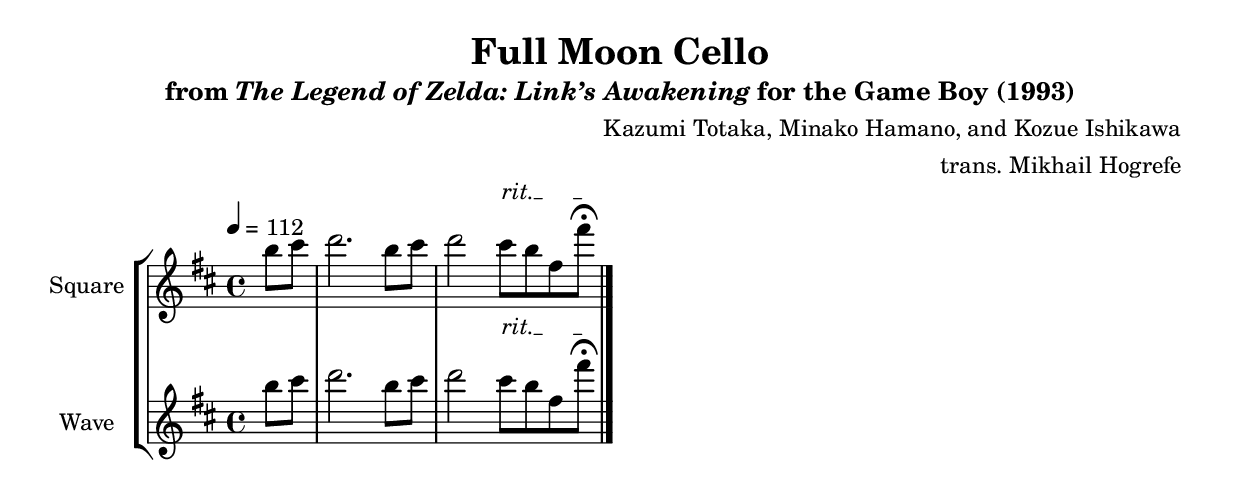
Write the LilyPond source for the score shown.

\version "2.24.3"

\book {
    \header {
        title = "Full Moon Cello"
        subtitle = \markup { "from" {\italic "The Legend of Zelda: Link’s Awakening"} "for the Game Boy (1993)" }
        composer = "Kazumi Totaka, Minako Hamano, and Kozue Ishikawa"
        arranger = "trans. Mikhail Hogrefe"
    }

    \score {
        {
            \new StaffGroup <<
                \new Staff \relative c''' {
                    \set Staff.instrumentName = "Square"
                    \set Staff.shortInstrumentName = "S."
\key b \minor
\tempo 4 = 112
\partial 4 b8 cis |
d2. b8 cis |
\override TextSpanner.bound-details.left.text = "rit."
d2 cis8\startTextSpan b fis fis'\stopTextSpan\fermata |
\bar "|."
                }

                \new Staff \relative c''' {
                    \set Staff.instrumentName = "Wave"
                    \set Staff.shortInstrumentName = "W."
\key b \minor
\partial 4 b8 cis |
d2. b8 cis |
\override TextSpanner.bound-details.left.text = "rit."
d2 cis8\startTextSpan b fis fis'\stopTextSpan\fermata |
                }
            >>
        }
        \layout {
            \context {
                \Staff
                \RemoveEmptyStaves
            }
            \context {
                \DrumStaff
                \RemoveEmptyStaves
            }
        }
    }
}
